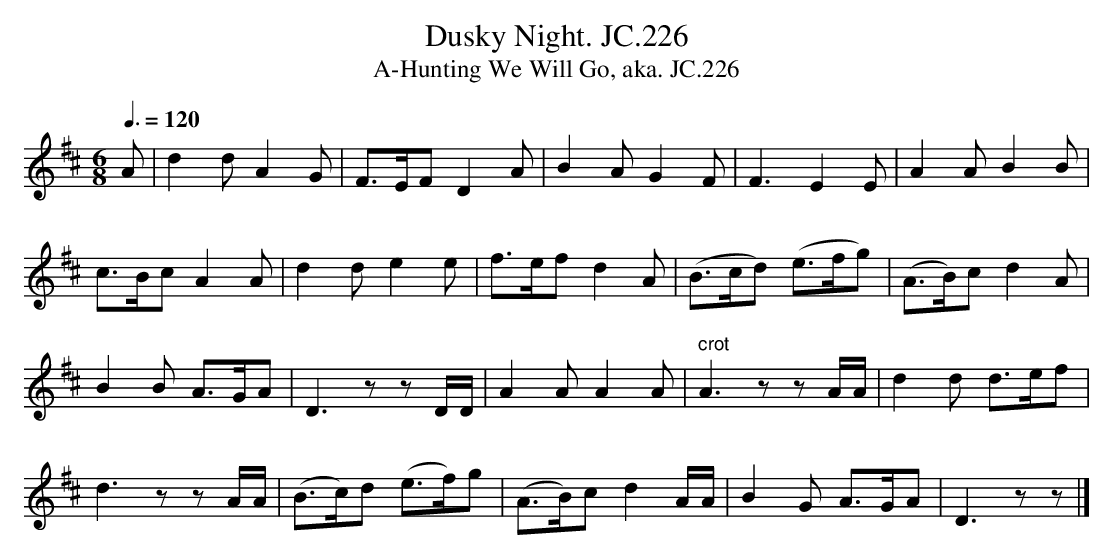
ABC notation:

X:1
T:Dusky Night. JC.226
T:A-Hunting We Will Go, aka. JC.226
M:6/8
L:1/8
Q:3/8=120
K:D
A|d2dA2G|\\
F>EFD2A|B2AG2F|F3E2E|A2AB2B|
c>BcA2A|d2de2e|f>efd2A|(B>cd) (e>fg)|(A>B)cd2A|
B2B A>GA|D3zzD/D/|A2AA2A|" crot"A3zzA/A/|d2d d>ef|
d3zzA/A/|(B>c)d (e>f)g|(A>B)cd2A/A/|B2G A>GA|D3zz|]
